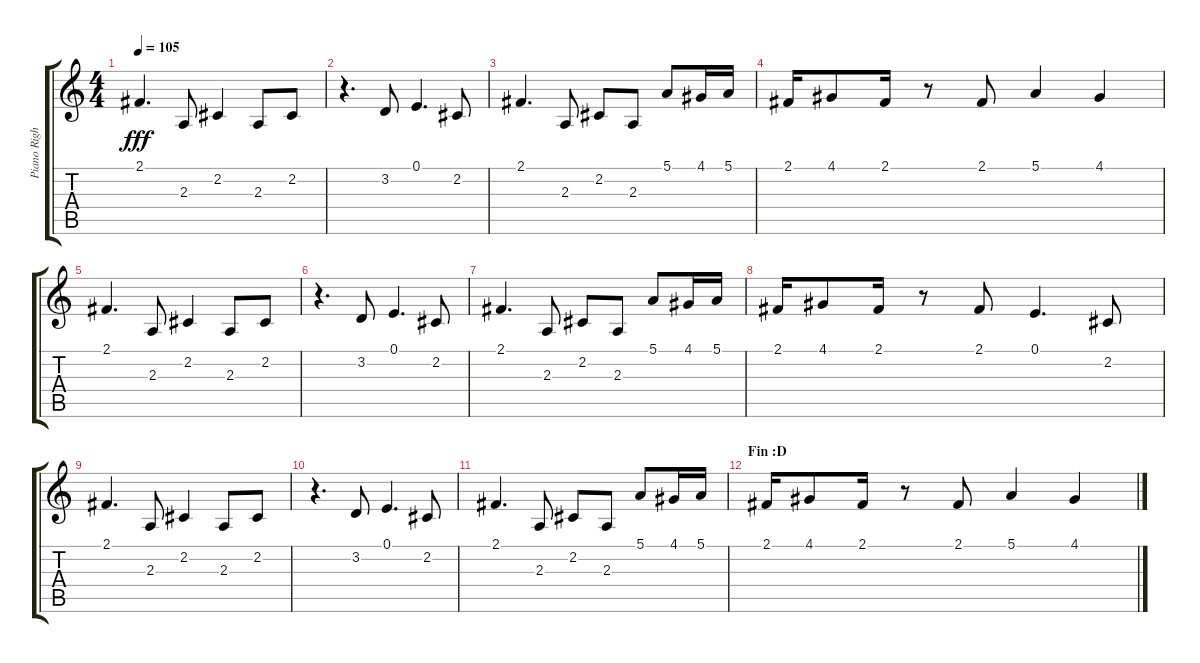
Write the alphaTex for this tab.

\track ("Piano Right Hand" "Piano Righ") {instrument brightacousticpiano}
\staff {score tabs}
\tuning (E4 B3 G3 D3 A2 E2) {hide}
\ts (4 4)
\tempo 105
\clef g2
\ks c
2.1.4{d dy fff} 2.3.8 2.2.4 2.3.8 2.2.8 |
r.4{d} 3.2.8 0.1.4{d} 2.2.8 |
2.1.4{d} 2.3.8 2.2.8 2.3.8 5.1.8 4.1.16 5.1.16 |
2.1.16 4.1.8 2.1.16 r.8 2.1.8 5.1.4 4.1.4 |
2.1.4{d} 2.3.8 2.2.4 2.3.8 2.2.8 |
r.4{d} 3.2.8 0.1.4{d} 2.2.8 |
2.1.4{d} 2.3.8 2.2.8 2.3.8 5.1.8 4.1.16 5.1.16 |
2.1.16 4.1.8 2.1.16 r.8 2.1.8 0.1.4{d} 2.2.8 |
2.1.4{d} 2.3.8 2.2.4 2.3.8 2.2.8 |
r.4{d} 3.2.8 0.1.4{d} 2.2.8 |
2.1.4{d} 2.3.8 2.2.8 2.3.8 5.1.8 4.1.16 5.1.16 |
\section ("" "Fin :D")
2.1.16 4.1.8 2.1.16 r.8 2.1.8 5.1.4 4.1.4
